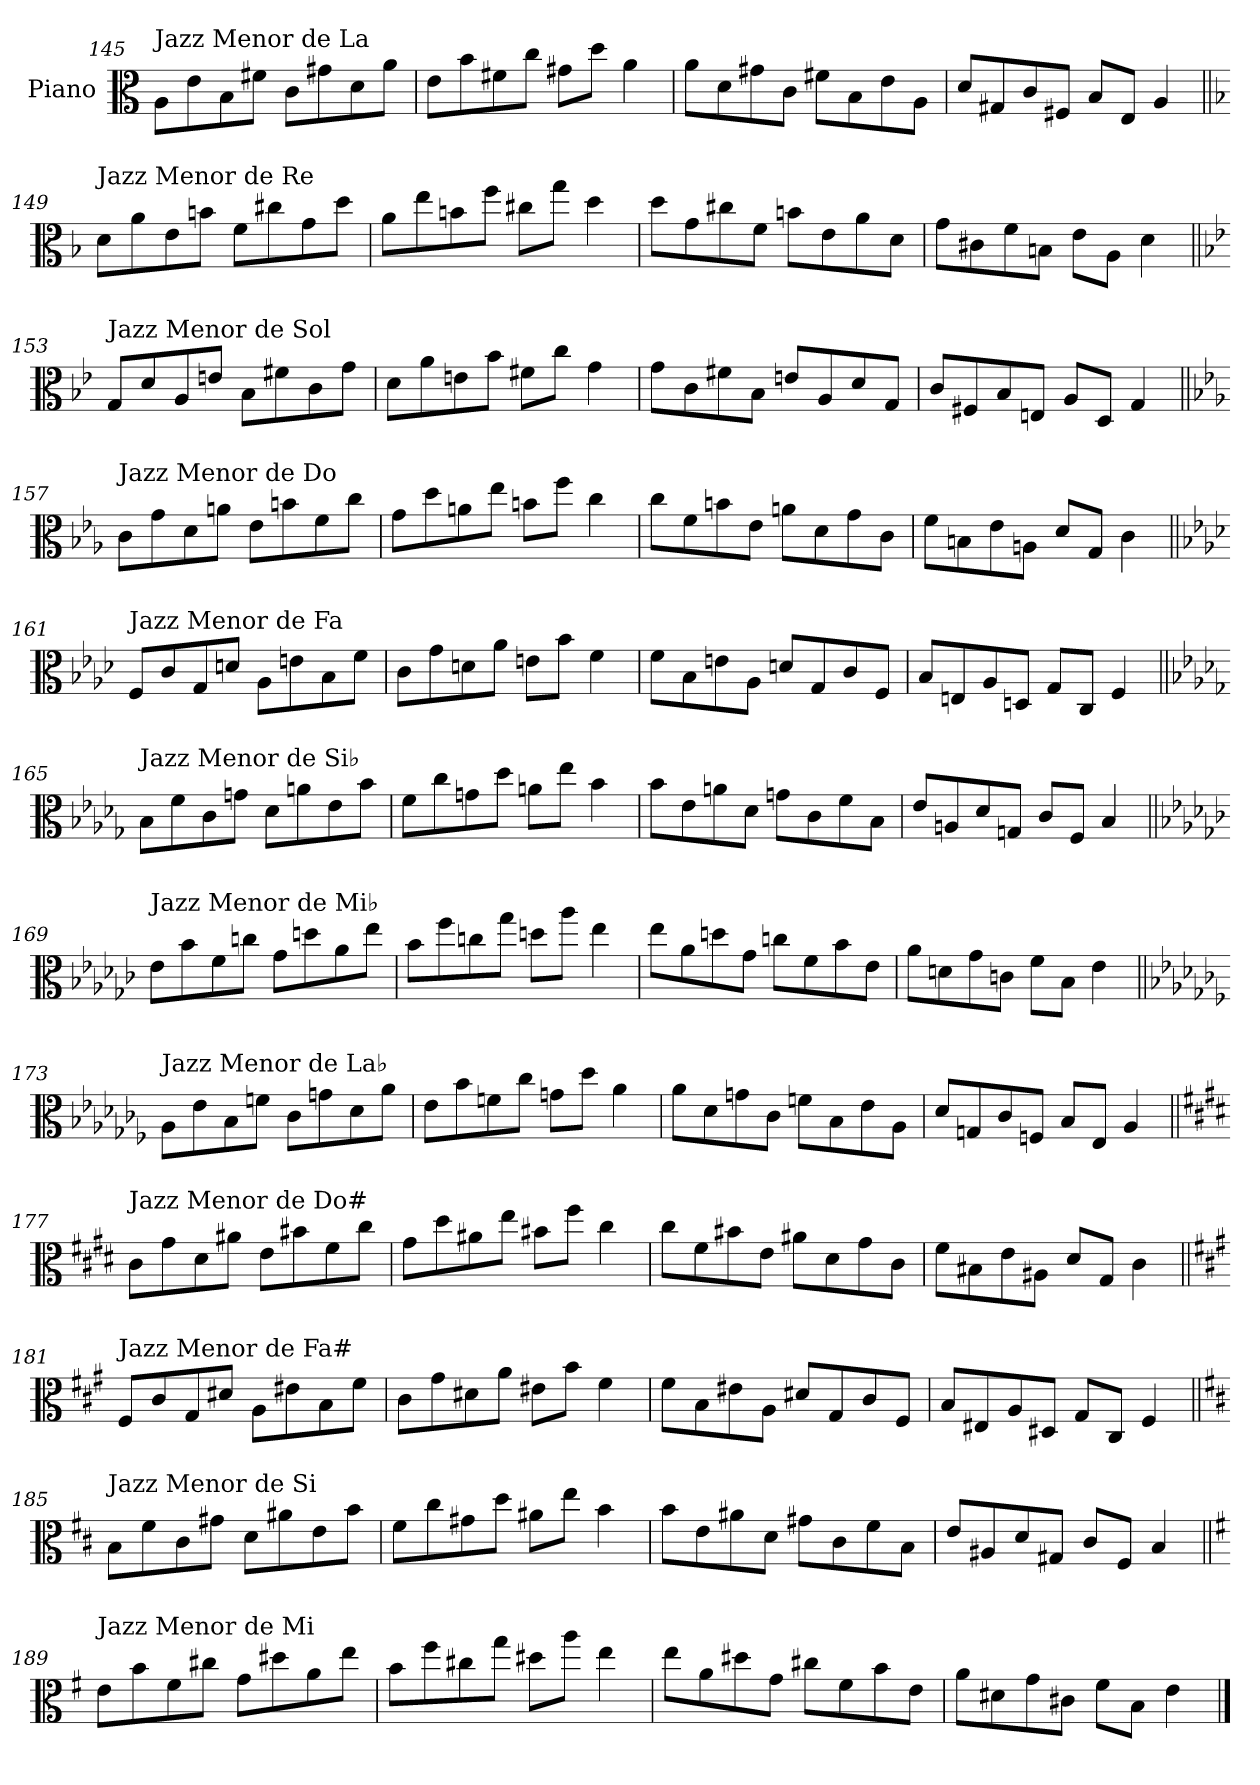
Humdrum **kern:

**kern
*part1
*staff1
*I"Piano
*I'Pno.
!!LO:PB:g=z
*clefC3
*k[]
=145
!LO:TX:a:t=Jazz Menor de La
8A\L
8e\
8B\
8f#X\J
8c\L
8g#X\
8d\
8a\J
=146
8e\L
8b\
8f#X\
8cc\J
8g#X\L
8dd\J
4a\
=147
8a\L
8d\
8g#X\
8c\J
8f#X\L
8B\
8e\
8A\J
=148
8d/L
8G#X/
8c/
8F#X/J
8B/L
8E/J
4A/
!!LO:LB:g=z
=149||
*k[b-]
!LO:TX:a:t=Jazz Menor de Re
8d\L
8a\
8e\
8bn\J
8f\L
8cc#X\
8g\
8dd\J
=150
8a\L
8ee\
8bn\
8ff\J
8cc#X\L
8gg\J
4dd\
=151
8dd\L
8g\
8cc#X\
8f\J
8bn\L
8e\
8a\
8d\J
=152
8g\L
8c#X\
8f\
8Bn\J
8e\L
8A\J
4d\
!!LO:LB:g=z
=153||
*k[b-e-]
!LO:TX:a:t=Jazz Menor de Sol
8G/L
8d/
8A/
8en/J
8B-\L
8f#X\
8c\
8g\J
=154
8d\L
8a\
8en\
8b-\J
8f#X\L
8cc\J
4g\
=155
8g\L
8c\
8f#X\
8B-\J
8en/L
8A/
8d/
8G/J
=156
8c/L
8F#X/
8B-/
8En/J
8A/L
8D/J
4G/
!!LO:LB:g=z
=157||
*k[b-e-a-]
!LO:TX:a:t=Jazz Menor de Do
8c\L
8g\
8d\
8an\J
8e-\L
8bn\
8f\
8cc\J
=158
8g\L
8dd\
8an\
8ee-\J
8bn\L
8ff\J
4cc\
=159
8cc\L
8f\
8bn\
8e-\J
8an\L
8d\
8g\
8c\J
=160
8f\L
8Bn\
8e-\
8An\J
8d/L
8G/J
4c\
!!LO:LB:g=z
=161||
*k[b-e-a-d-]
!LO:TX:a:t=Jazz Menor de Fa
8F/L
8c/
8G/
8dn/J
8A-\L
8en\
8B-\
8f\J
=162
8c\L
8g\
8dn\
8a-\J
8en\L
8b-\J
4f\
=163
8f\L
8B-\
8en\
8A-\J
8dn/L
8G/
8c/
8F/J
=164
8B-/L
8En/
8A-/
8Dn/J
8G/L
8C/J
4F/
!!LO:LB:g=z
=165||
*k[b-e-a-d-g-]
!LO:TX:a:t=Jazz Menor de Si♭
8B-\L
8f\
8c\
8gn\J
8d-\L
8an\
8e-\
8b-\J
=166
8f\L
8cc\
8gn\
8dd-\J
8an\L
8ee-\J
4b-\
=167
8b-\L
8e-\
8an\
8d-\J
8gn\L
8c\
8f\
8B-\J
=168
8e-/L
8An/
8d-/
8Gn/J
8c/L
8F/J
4B-/
!!LO:LB:g=z
=169||
*k[b-e-a-d-g-c-]
!LO:TX:a:t=Jazz Menor de Mi♭
8e-\L
8b-\
8f\
8ccn\J
8g-\L
8ddn\
8a-\
8ee-\J
=170
8b-\L
8ff\
8ccn\
8gg-\J
8ddn\L
8aa-\J
4ee-\
=171
8ee-\L
8a-\
8ddn\
8g-\J
8ccn\L
8f\
8b-\
8e-\J
=172
8a-\L
8dn\
8g-\
8cn\J
8f\L
8B-\J
4e-\
!!LO:LB:g=z
=173||
*k[b-e-a-d-g-c-f-]
!LO:TX:a:t=Jazz Menor de La♭
8A-\L
8e-\
8B-\
8fn\J
8c-\L
8gn\
8d-\
8a-\J
=174
8e-\L
8b-\
8fn\
8cc-\J
8gn\L
8dd-\J
4a-\
=175
8a-\L
8d-\
8gn\
8c-\J
8fn\L
8B-\
8e-\
8A-\J
=176
8d-/L
8Gn/
8c-/
8Fn/J
8B-/L
8E-/J
4A-/
!!LO:LB:g=z
=177||
*k[f#c#g#d#]
!LO:TX:a:t=Jazz Menor de Do#
8c#\L
8g#\
8d#\
8a#X\J
8e\L
8b#X\
8f#\
8cc#\J
=178
8g#\L
8dd#\
8a#X\
8ee\J
8b#X\L
8ff#\J
4cc#\
=179
8cc#\L
8f#\
8b#X\
8e\J
8a#X\L
8d#\
8g#\
8c#\J
=180
8f#\L
8B#X\
8e\
8A#X\J
8d#/L
8G#/J
4c#\
!!LO:LB:g=z
=181||
*k[f#c#g#]
!LO:TX:a:t=Jazz Menor de Fa#
8F#/L
8c#/
8G#/
8d#X/J
8A\L
8e#X\
8B\
8f#\J
=182
8c#\L
8g#\
8d#X\
8a\J
8e#X\L
8b\J
4f#\
=183
8f#\L
8B\
8e#X\
8A\J
8d#X/L
8G#/
8c#/
8F#/J
=184
8B/L
8E#X/
8A/
8D#X/J
8G#/L
8C#/J
4F#/
!!LO:LB:g=z
=185||
*k[f#c#]
!LO:TX:a:t=Jazz Menor de Si
8B\L
8f#\
8c#\
8g#X\J
8d\L
8a#X\
8e\
8b\J
=186
8f#\L
8cc#\
8g#X\
8dd\J
8a#X\L
8ee\J
4b\
=187
8b\L
8e\
8a#X\
8d\J
8g#X\L
8c#\
8f#\
8B\J
=188
8e/L
8A#X/
8d/
8G#X/J
8c#/L
8F#/J
4B/
!!LO:LB:g=z
=189||
*k[f#]
!LO:TX:a:t=Jazz Menor de Mi
8e\L
8b\
8f#\
8cc#X\J
8g\L
8dd#X\
8a\
8ee\J
=190
8b\L
8ff#\
8cc#X\
8gg\J
8dd#X\L
8aa\J
4ee\
=191
8ee\L
8a\
8dd#X\
8g\J
8cc#X\L
8f#\
8b\
8e\J
=192
8a\L
8d#X\
8g\
8c#X\J
8f#\L
8B\J
4e\
==
*-
